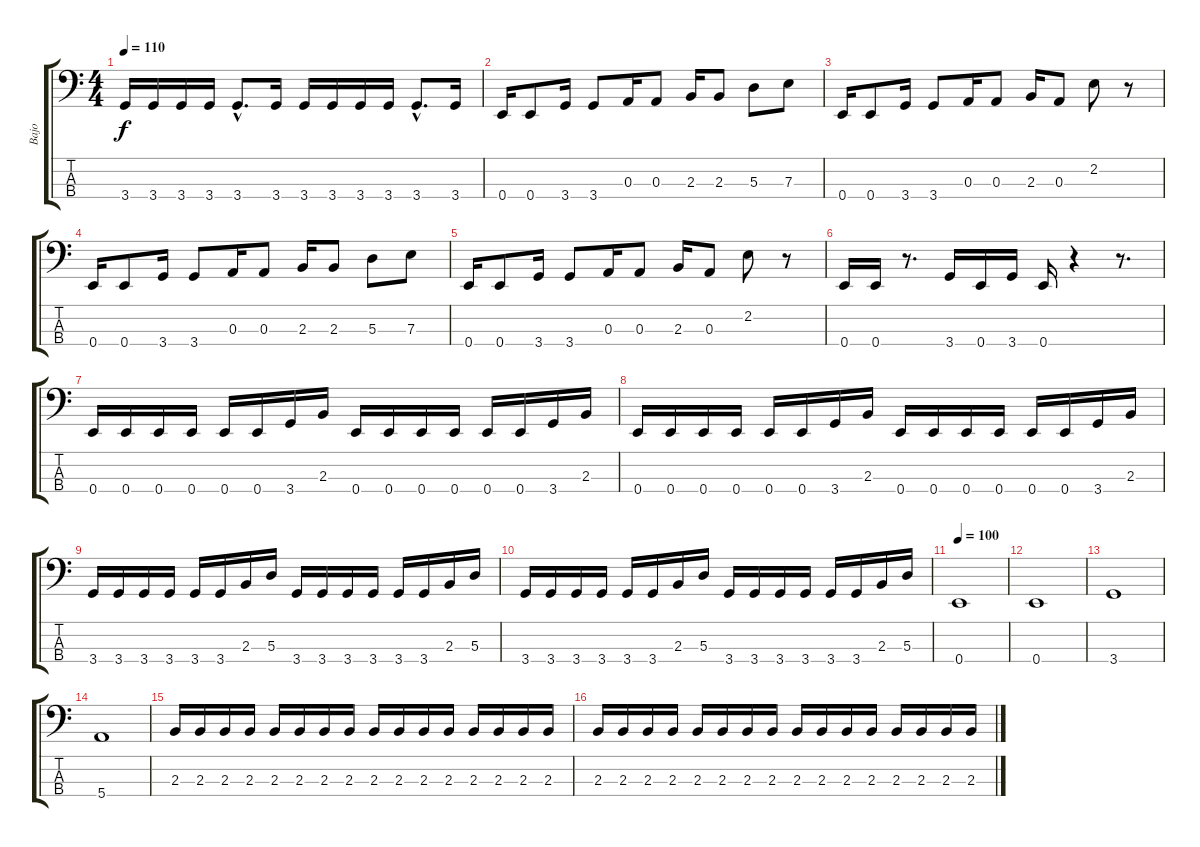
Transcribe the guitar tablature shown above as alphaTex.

\track ("Bajo" "Bajo") {instrument electricbassfinger}
\staff {score tabs}
\tuning (G2 D2 A1 E1) {hide}
\ts (4 4)
\tempo 110
\clef f4
\ks c
3.4.16{dy f} 3.4.16 3.4.16 3.4.16 3.4{hac}.8{d} 3.4.16 3.4.16 3.4.16 3.4.16 3.4.16 3.4{hac}.8{d} 3.4.16 |
0.4.16 0.4.8 3.4.16 3.4.8 0.3.16 0.3.8 2.3.16 2.3.8 5.3.8 7.3.8 |
0.4.16 0.4.8 3.4.16 3.4.8 0.3.16 0.3.8 2.3.16 0.3.8 2.2.8 r.8 |
0.4.16 0.4.8 3.4.16 3.4.8 0.3.16 0.3.8 2.3.16 2.3.8 5.3.8 7.3.8 |
0.4.16 0.4.8 3.4.16 3.4.8 0.3.16 0.3.8 2.3.16 0.3.8 2.2.8 r.8 |
0.4.16 0.4.16 r.8{d} 3.4.16 0.4.16 3.4.16 0.4.16 r.4 r.8{d} |
0.4.16 0.4.16 0.4.16 0.4.16 0.4.16 0.4.16 3.4.16 2.3.16 0.4.16 0.4.16 0.4.16 0.4.16 0.4.16 0.4.16 3.4.16 2.3.16 |
0.4.16 0.4.16 0.4.16 0.4.16 0.4.16 0.4.16 3.4.16 2.3.16 0.4.16 0.4.16 0.4.16 0.4.16 0.4.16 0.4.16 3.4.16 2.3.16 |
3.4.16 3.4.16 3.4.16 3.4.16 3.4.16 3.4.16 2.3.16 5.3.16 3.4.16 3.4.16 3.4.16 3.4.16 3.4.16 3.4.16 2.3.16 5.3.16 |
3.4.16 3.4.16 3.4.16 3.4.16 3.4.16 3.4.16 2.3.16 5.3.16 3.4.16 3.4.16 3.4.16 3.4.16 3.4.16 3.4.16 2.3.16 5.3.16 |
\tempo 100
0.4.1 |
0.4.1 |
3.4.1 |
5.4.1 |
2.3.16 2.3.16 2.3.16 2.3.16 2.3.16 2.3.16 2.3.16 2.3.16 2.3.16 2.3.16 2.3.16 2.3.16 2.3.16 2.3.16 2.3.16 2.3.16 |
2.3.16 2.3.16 2.3.16 2.3.16 2.3.16 2.3.16 2.3.16 2.3.16 2.3.16 2.3.16 2.3.16 2.3.16 2.3.16 2.3.16 2.3.16 2.3.16
